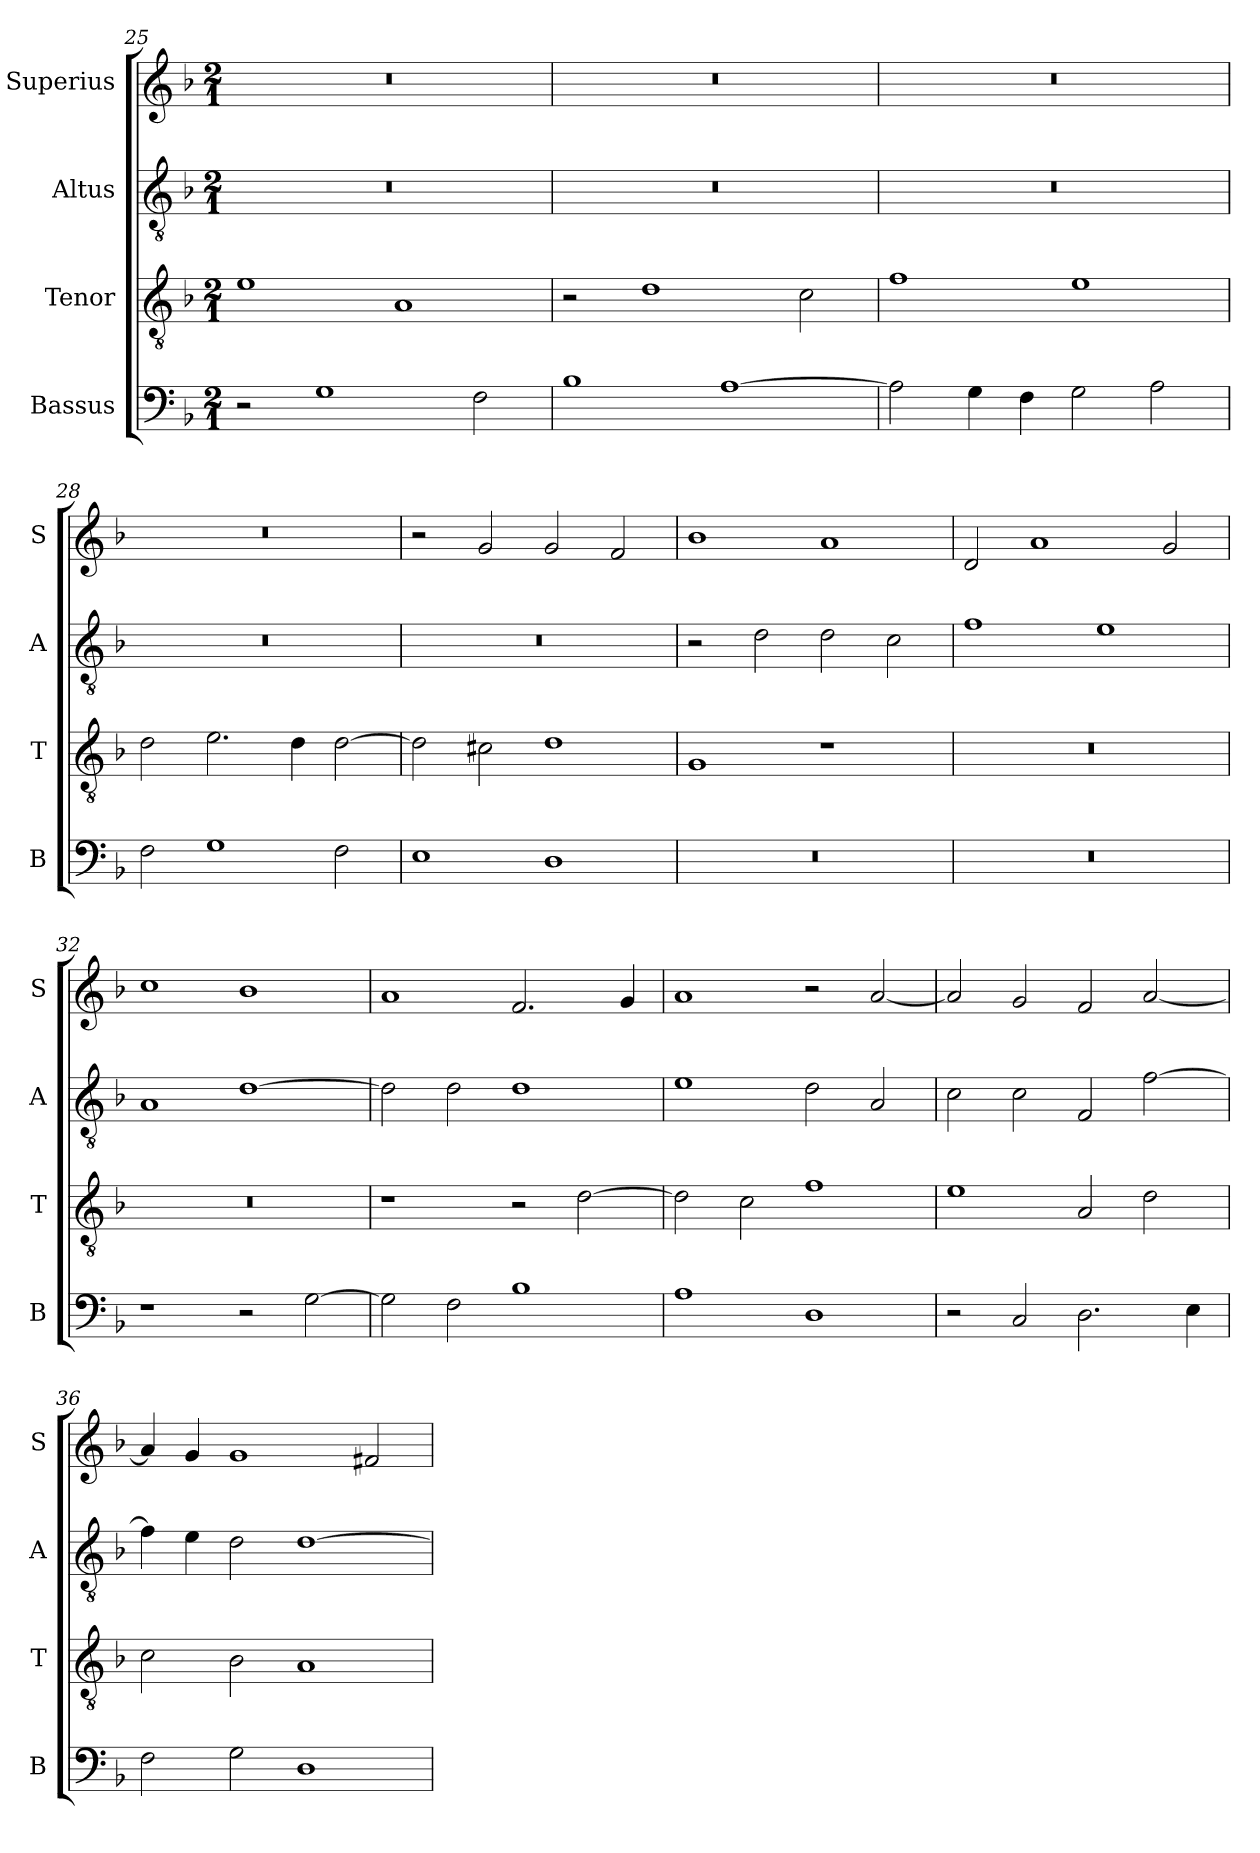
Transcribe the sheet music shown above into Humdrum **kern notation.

**kern	**kern	**kern	**kern
*part4	*part3	*part2	*part1
*staff4	*staff3	*staff2	*staff1
*I"Bassus	*I"Tenor	*I"Altus	*I"Superius
*I'B	*I'T	*I'A	*I'S
*clefF4	*clefGv2	*clefGv2	*clefG2
*k[b-]	*k[b-]	*k[b-]	*k[b-]
*F:	*F:	*F:	*F:
*M2/1	*M2/1	*M2/1	*M2/1
=25	=25	=25	=25
2r	1e	0r	0r
1G	.	.	.
.	1A	.	.
2F	.	.	.
=26	=26	=26	=26
1B-	2r	0r	0r
.	1d	.	.
[1A	.	.	.
.	2c	.	.
=27	=27	=27	=27
2A]	1f	0r	0r
4G	.	.	.
4F	.	.	.
2G	1e	.	.
2A	.	.	.
=28	=28	=28	=28
2F	2d	0r	0r
1G	2.e	.	.
.	4d	.	.
2F	[2d	.	.
=29	=29	=29	=29
1E	2d]	0r	2r
.	2c#X	.	2g
1D	1d	.	2g
.	.	.	2f
=30	=30	=30	=30
0r	1G	2r	1b-
.	.	2d	.
.	1r	2d	1a
.	.	2c	.
=31	=31	=31	=31
0r	0r	1f	2d
.	.	.	1a
.	.	1e	.
.	.	.	2g
=32	=32	=32	=32
1r	0r	1A	1cc
2r	.	[1d	1b-
[2G	.	.	.
=33	=33	=33	=33
2G]	1r	2d]	1a
2F	.	2d	.
1B-	2r	1d	2.f
.	[2d	.	.
.	.	.	4g
=34	=34	=34	=34
1A	2d]	1e	1a
.	2c	.	.
1D	1f	2d	2r
.	.	2A	[2a
=35	=35	=35	=35
2r	1e	2c	2a]
2C	.	2c	2g
2.D	2A	2F	2f
.	2d	[2f	[2a
4E	.	.	.
=36	=36	=36	=36
2F	2c	4f]	4a]
.	.	4e	4g
2G	2B-	2d	1g
1D	1A	[1d	.
.	.	.	2f#X
=	=	=	=
*-	*-	*-	*-
